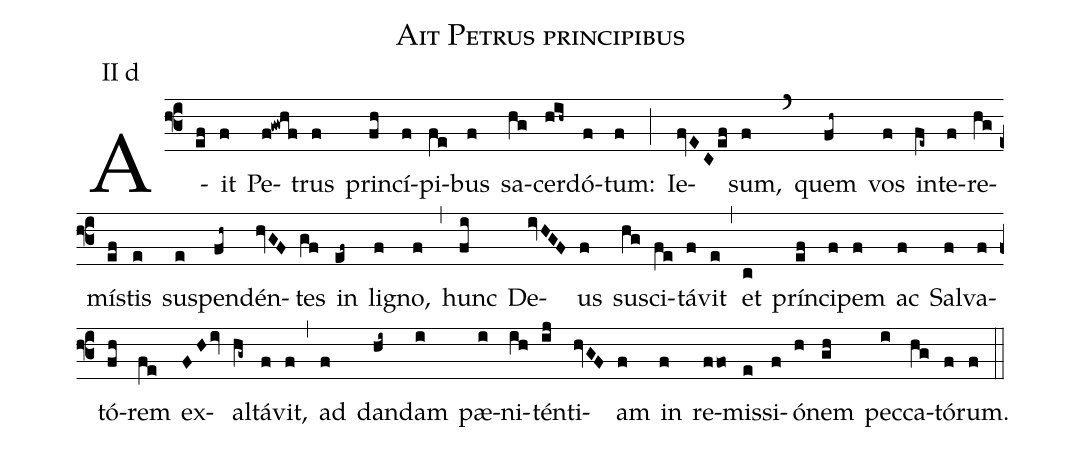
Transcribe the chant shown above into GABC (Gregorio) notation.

name: Ait Petrus principibus;
annotation: II d;
mode: 2;
%%
(f3)
A(ef)it(f) Pe(f!gwhf)trus(f) prin(fh)cí(f)pi(fe)bus(f) sa(hg)cer(hih~)dó(f)tum:(f) (;)
Ie(fvECef)sum,(f) (`) quem(fh~) vos(f) in(fe~)te(f)re(hg)mí(ef)stis(e) sus(e)pen(fh~)dén(hvGF)tes(gf) in(ef~) li(f)gno,(f) (,)
hunc(fi) De(ivHGF)us(f) su(hg)sci(fe)tá(f)vit(e) (,)
et(c) prín(ef)ci(f)pem(f) ac(f) Sal(f)va(f)tó(fh)rem(fe) ex(FHiv)al(hg~)tá(f)vit,(f) (,)
ad(f) dan(hi~)dam(i) pæ(i)ni(ih)tén(ij)ti(hvGF)am(f) in(f) re(ffo)mis(e)si(f)ó(h)nem(gh) pec(i)ca(hg)tó(f)rum.(f) (::)
